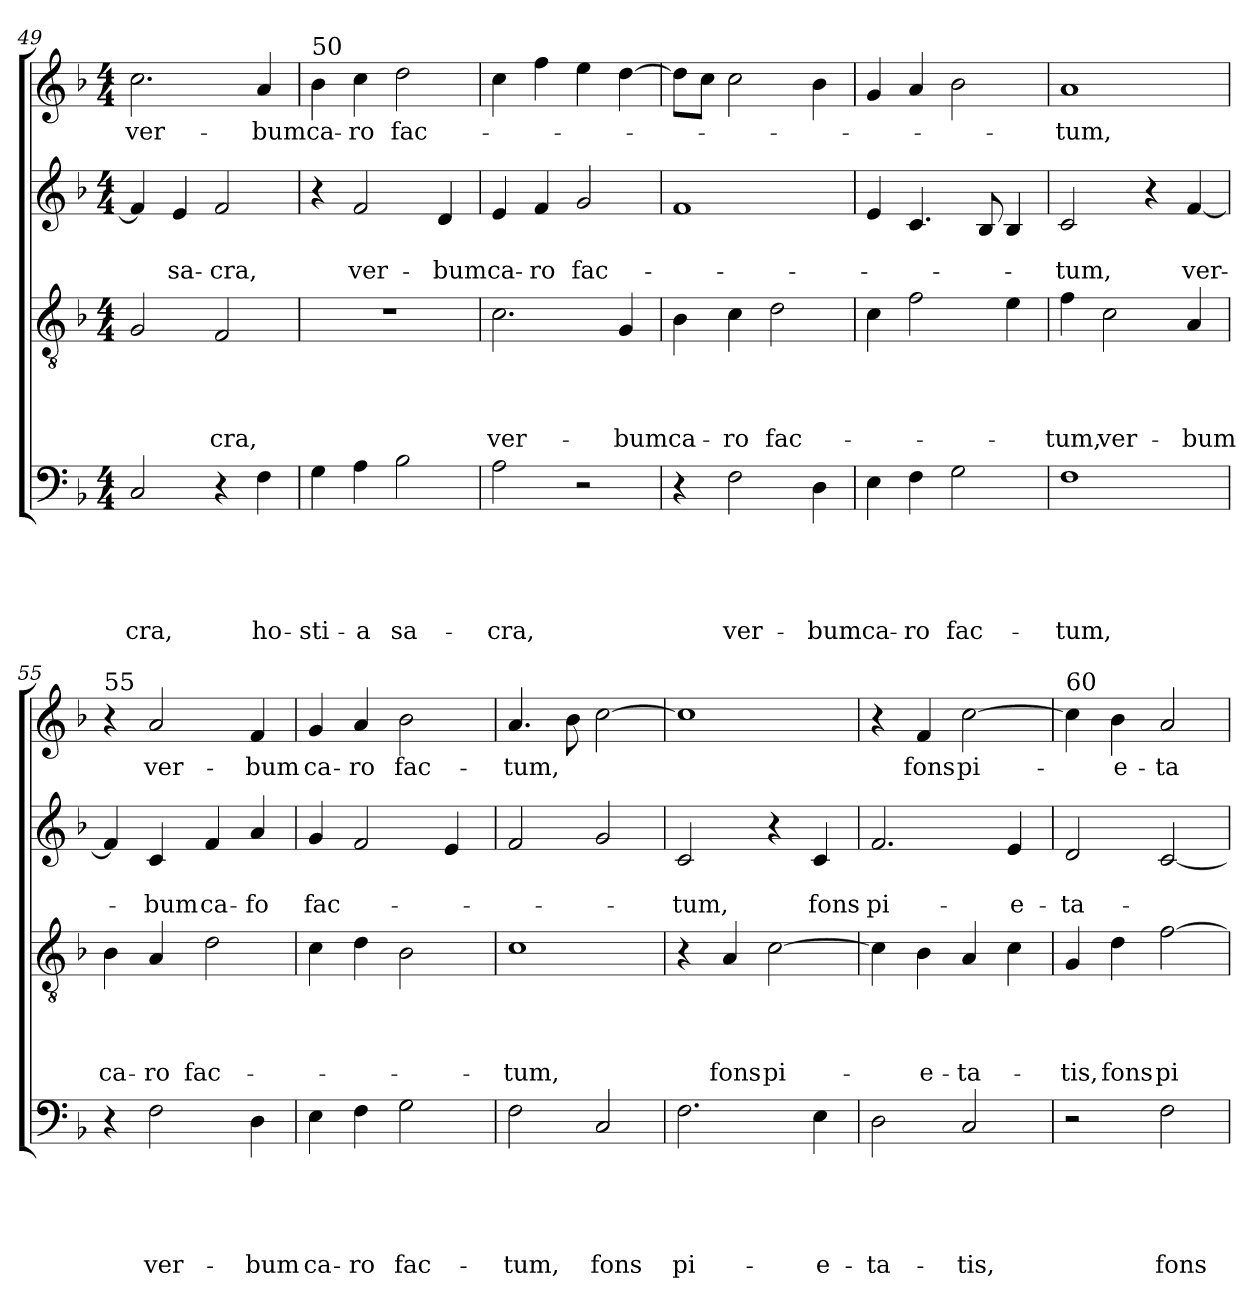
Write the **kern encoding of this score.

**kern	**text	**text	**text	**text	**text	**kern	**text	**text	**text	**text	**kern	**text	**text	**kern	**text
*part4	*part4	*part4	*part4	*part4	*part4	*part3	*part3	*part3	*part3	*part3	*part2	*part2	*part2	*part1	*part1
*staff4	*staff4	*staff4	*staff4	*staff4	*staff4	*staff3	*staff3	*staff3	*staff3	*staff3	*staff2	*staff2	*staff2	*staff1	*staff1
*clefF4	*	*	*	*	*	*clefGv2	*	*	*	*	*clefG2	*	*	*clefG2	*
*k[b-]	*	*	*	*	*	*k[b-]	*	*	*	*	*k[b-]	*	*	*k[b-]	*
*F:	*	*	*	*	*	*F:	*	*	*	*	*F:	*	*	*F:	*
*M4/4	*	*	*	*	*	*M4/4	*	*	*	*	*M4/4	*	*	*M4/4	*
=49	=49	=49	=49	=49	=49	=49	=49	=49	=49	=49	=49	=49	=49	=49	=49
!	!	!	!	!	!LO:LY:b	!	!	!	!	!	!	!	!	!	!LO:LY:b
2C/	.	.	.	.	-cra,	2G/	.	.	.	.	4f/]	.	.	2.cc\	ver-
!	!	!	!	!	!	!	!	!	!	!	!	!	!LO:LY:b	!	!
.	.	.	.	.	.	.	.	.	.	.	4e/	.	sa-	.	.
!	!	!	!	!	!	!	!	!	!	!LO:LY:b	!	!	!LO:LY:b	!	!
4r	.	.	.	.	.	2F/	.	.	.	-cra,	2f/	.	-cra,	.	.
!	!	!	!	!	!LO:LY:b	!	!	!	!	!	!	!	!	!	!LO:LY:b
4F\	.	.	.	.	ho-	.	.	.	.	.	.	.	.	4a/	-bum
!!LO:PB:g=z
=50	=50	=50	=50	=50	=50	=50	=50	=50	=50	=50	=50	=50	=50	=50	=50
!	!	!	!	!	!	!	!	!	!	!	!	!	!	!LO:TX:a:t=50	!
!	!	!	!	!	!LO:LY:b	!	!	!	!	!	!	!	!	!	!LO:LY:b
4G\	.	.	.	.	-­sti-	1r	.	.	.	.	4r	.	.	4b-\	ca-
!	!	!	!	!	!LO:LY:b	!	!	!	!	!	!	!	!LO:LY:b	!	!LO:LY:b
4A\	.	.	.	.	-a	.	.	.	.	.	2f/	.	ver-	4cc\	-ro
!	!	!	!	!	!LO:LY:b	!	!	!	!	!	!	!	!	!	!LO:LY:b
2B-\	.	.	.	.	sa-	.	.	.	.	.	.	.	.	2dd\	fac-
!	!	!	!	!	!	!	!	!	!	!	!	!	!LO:LY:b	!	!
.	.	.	.	.	.	.	.	.	.	.	4d/	.	-bum	.	.
=51	=51	=51	=51	=51	=51	=51	=51	=51	=51	=51	=51	=51	=51	=51	=51
!	!	!	!	!	!LO:LY:b	!	!	!	!	!LO:LY:b	!	!	!LO:LY:b	!	!
2A\	.	.	.	.	-cra,	2.c\	.	.	.	ver-	4e/	.	ca-	4cc\	.
!	!	!	!	!	!	!	!	!	!	!	!	!	!LO:LY:b	!	!
.	.	.	.	.	.	.	.	.	.	.	4f/	.	-ro	4ff\	.
!	!	!	!	!	!	!	!	!	!	!	!	!	!LO:LY:b	!	!
2r	.	.	.	.	.	.	.	.	.	.	2g/	.	fac-	4ee\	.
!	!	!	!	!	!	!	!	!	!	!LO:LY:b	!	!	!	!	!
.	.	.	.	.	.	4G/	.	.	.	-bum	.	.	.	[4dd\	.
=52	=52	=52	=52	=52	=52	=52	=52	=52	=52	=52	=52	=52	=52	=52	=52
!	!	!	!	!	!	!	!	!	!	!LO:LY:b	!	!	!	!	!
4r	.	.	.	.	.	4B-\	.	.	.	ca-	1f	.	.	8dd\L]	.
.	.	.	.	.	.	.	.	.	.	.	.	.	.	8cc\J	.
!	!	!	!	!	!LO:LY:b	!	!	!	!	!LO:LY:b	!	!	!	!	!
2F\	.	.	.	.	ver-	4c\	.	.	.	-ro	.	.	.	2cc\	.
!	!	!	!	!	!	!	!	!	!	!LO:LY:b	!	!	!	!	!
.	.	.	.	.	.	2d\	.	.	.	fac-	.	.	.	.	.
!	!	!	!	!	!LO:LY:b	!	!	!	!	!	!	!	!	!	!
4D\	.	.	.	.	-bum	.	.	.	.	.	.	.	.	4b-\	.
=53	=53	=53	=53	=53	=53	=53	=53	=53	=53	=53	=53	=53	=53	=53	=53
!	!	!	!	!	!LO:LY:b	!	!	!	!	!	!	!	!	!	!
4E\	.	.	.	.	ca-	4c\	.	.	.	.	4e/	.	.	4g/	.
!	!	!	!	!	!LO:LY:b	!	!	!	!	!	!	!	!	!	!
4F\	.	.	.	.	-ro	2f\	.	.	.	.	4.c/	.	.	4a/	.
!	!	!	!	!	!LO:LY:b	!	!	!	!	!	!	!	!	!	!
2G\	.	.	.	.	fac-	.	.	.	.	.	.	.	.	2b-\	.
.	.	.	.	.	.	.	.	.	.	.	8B-/	.	.	.	.
.	.	.	.	.	.	4e\	.	.	.	.	4B-/	.	.	.	.
=54	=54	=54	=54	=54	=54	=54	=54	=54	=54	=54	=54	=54	=54	=54	=54
!	!	!	!	!	!LO:LY:b	!	!	!	!	!LO:LY:b	!	!	!LO:LY:b	!	!LO:LY:b
1F	.	.	.	.	-tum,	4f\	.	.	.	-tum,	2c/	.	-tum,	1a	-tum,
!	!	!	!	!	!	!	!	!	!	!LO:LY:b	!	!	!	!	!
.	.	.	.	.	.	2c\	.	.	.	ver-	.	.	.	.	.
.	.	.	.	.	.	.	.	.	.	.	4r	.	.	.	.
!	!	!	!	!	!	!	!	!	!	!LO:LY:b	!	!	!LO:LY:b	!	!
.	.	.	.	.	.	4A/	.	.	.	-bum	[4f/	.	ver-	.	.
=55	=55	=55	=55	=55	=55	=55	=55	=55	=55	=55	=55	=55	=55	=55	=55
!	!	!	!	!	!	!	!	!	!	!	!	!	!	!LO:TX:a:t=55	!
!	!	!	!	!	!	!	!	!	!	!LO:LY:b	!	!	!	!	!
4r	.	.	.	.	.	4B-\	.	.	.	ca-	4f/]	.	.	4r	.
!	!	!	!	!	!LO:LY:b	!	!	!	!	!LO:LY:b	!	!	!LO:LY:b	!	!LO:LY:b
2F\	.	.	.	.	ver-	4A/	.	.	.	-ro	4c/	.	-bum	2a/	ver-
!	!	!	!	!	!	!	!	!	!	!LO:LY:b	!	!	!LO:LY:b	!	!
.	.	.	.	.	.	2d\	.	.	.	fac-	4f/	.	ca-	.	.
!	!	!	!	!	!LO:LY:b	!	!	!	!	!	!	!	!LO:LY:b	!	!LO:LY:b
4D\	.	.	.	.	-bum	.	.	.	.	.	4a/	.	-fo	4f/	-bum
=56	=56	=56	=56	=56	=56	=56	=56	=56	=56	=56	=56	=56	=56	=56	=56
!	!	!	!	!	!LO:LY:b	!	!	!	!	!	!	!	!LO:LY:b	!	!LO:LY:b
4E\	.	.	.	.	ca-	4c\	.	.	.	.	4g/	.	fac-	4g/	ca-
!	!	!	!	!	!LO:LY:b	!	!	!	!	!	!	!	!	!	!LO:LY:b
4F\	.	.	.	.	-ro	4d\	.	.	.	.	2f/	.	.	4a/	-ro
!	!	!	!	!	!LO:LY:b	!	!	!	!	!	!	!	!	!	!LO:LY:b
2G\	.	.	.	.	fac-	2B-\	.	.	.	.	.	.	.	2b-\	fac-
.	.	.	.	.	.	.	.	.	.	.	4e/	.	.	.	.
!!LO:LB:g=z
=57	=57	=57	=57	=57	=57	=57	=57	=57	=57	=57	=57	=57	=57	=57	=57
!	!	!	!	!	!LO:LY:b	!	!	!	!	!LO:LY:b	!	!	!	!	!LO:LY:b
2F\	.	.	.	.	-­tum,	1c	.	.	.	-­tum,	2f/	.	.	4.a/	-­tum,
.	.	.	.	.	.	.	.	.	.	.	.	.	.	8b-\	.
!	!	!	!	!	!LO:LY:b	!	!	!	!	!	!	!	!	!	!
2C/	.	.	.	.	fons	.	.	.	.	.	2g/	.	.	[2cc\	.
=58	=58	=58	=58	=58	=58	=58	=58	=58	=58	=58	=58	=58	=58	=58	=58
!	!	!	!	!	!LO:LY:b	!	!	!	!	!	!	!	!LO:LY:b	!	!
2.F\	.	.	.	.	pi-	4r	.	.	.	.	2c/	.	-tum,	1cc]	.
!	!	!	!	!	!	!	!	!	!	!LO:LY:b	!	!	!	!	!
.	.	.	.	.	.	4A/	.	.	.	fons	.	.	.	.	.
!	!	!	!	!	!	!	!	!	!	!LO:LY:b	!	!	!	!	!
.	.	.	.	.	.	[2c\	.	.	.	pi-	4r	.	.	.	.
!	!	!	!	!	!LO:LY:b	!	!	!	!	!	!	!	!LO:LY:b	!	!
4E\	.	.	.	.	-e-	.	.	.	.	.	4c/	.	fons	.	.
=59	=59	=59	=59	=59	=59	=59	=59	=59	=59	=59	=59	=59	=59	=59	=59
!	!	!	!	!	!LO:LY:b	!	!	!	!	!	!	!	!LO:LY:b	!	!
2D\	.	.	.	.	-ta-	4c\]	.	.	.	.	2.f/	.	pi-	4r	.
!	!	!	!	!	!	!	!	!	!	!LO:LY:b	!	!	!	!	!LO:LY:b
.	.	.	.	.	.	4B-\	.	.	.	-e-	.	.	.	4f/	fons
!	!	!	!	!	!LO:LY:b	!	!	!	!	!LO:LY:b	!	!	!	!	!LO:LY:b
2C/	.	.	.	.	-tis,	4A/	.	.	.	-ta-	.	.	.	[2cc\	pi-
!	!	!	!	!	!	!	!	!	!	!	!	!	!LO:LY:b	!	!
.	.	.	.	.	.	4c\	.	.	.	.	4e/	.	-e-	.	.
=60	=60	=60	=60	=60	=60	=60	=60	=60	=60	=60	=60	=60	=60	=60	=60
!	!	!	!	!	!	!	!	!	!	!	!	!	!	!LO:TX:a:t=60	!
!	!	!	!	!	!	!	!	!	!	!LO:LY:b	!	!	!LO:LY:b	!	!
2r	.	.	.	.	.	4G/	.	.	.	-tis,	2d/	.	-ta-	4cc\]	.
!	!	!	!	!	!	!	!	!	!	!LO:LY:b	!	!	!	!	!LO:LY:b
.	.	.	.	.	.	4d\	.	.	.	fons	.	.	.	4b-\	-e-
!	!	!	!	!	!LO:LY:b	!	!	!	!	!LO:LY:b	!	!	!	!	!LO:LY:b
2F\	.	.	.	.	fons	[2f\	.	.	.	pi-	[2c/	.	.	2a/	-ta-
=	=	=	=	=	=	=	=	=	=	=	=	=	=	=	=
*-	*-	*-	*-	*-	*-	*-	*-	*-	*-	*-	*-	*-	*-	*-	*-
